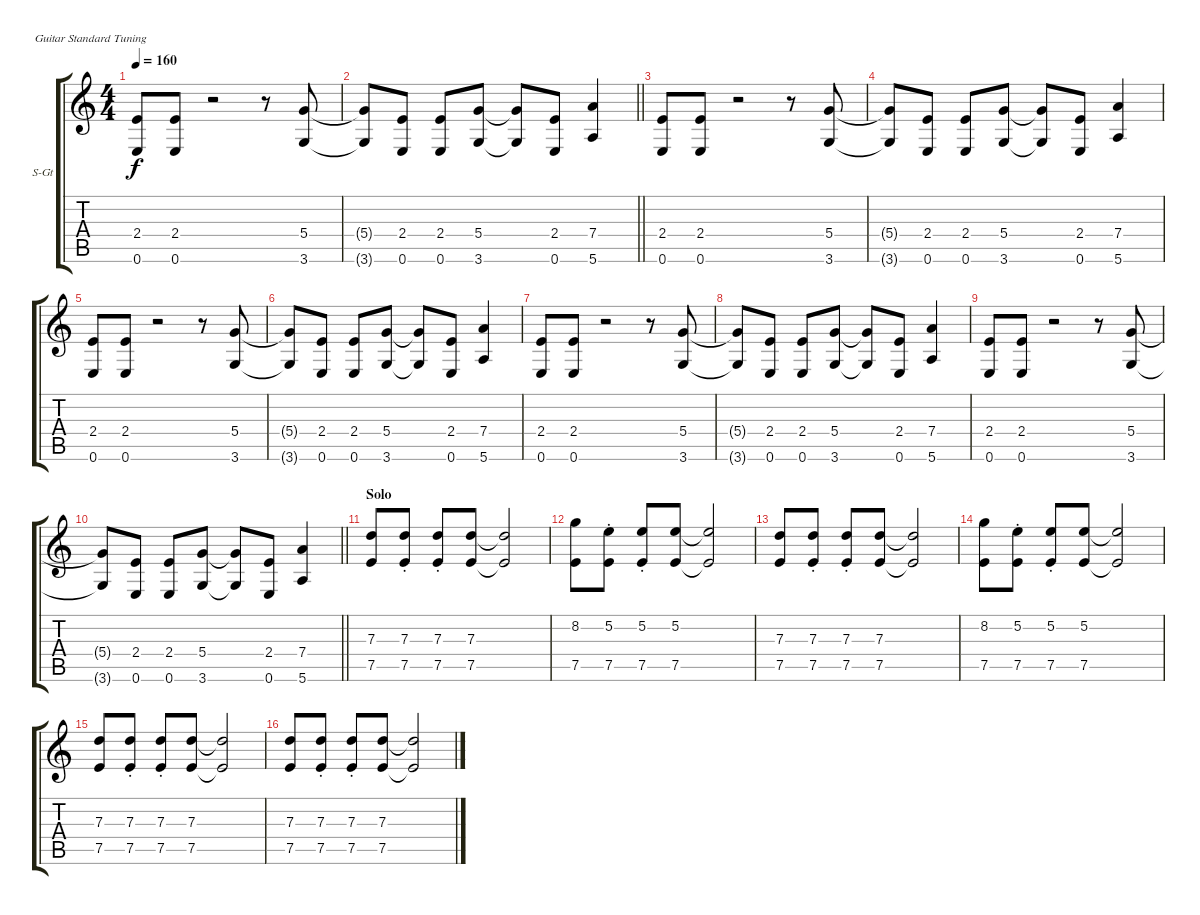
\bracketExtendMode groupsimilarinstruments
\firstSystemTrackNameOrientation horizontal
\otherSystemsTrackNameOrientation horizontal
\track ("Neil Fallon(Keyboard)" "S-Gt") {instrument rockorgan}
\staff {score tabs}
\tuning (E4 B3 G3 D3 A2 E2)
\displaytranspose 12
\ts (4 4)
\tempo 160
\clef g2
\ks c
(2.4 0.6).8{dy f} (2.4 0.6).8 r.2 r.8 (5.4 3.6).8 |
\barLineRight lightlight
(5.4{t} 3.6{t}).8 (2.4 0.6).8 (2.4 0.6).8 (5.4 3.6).8 (5.4{t} 3.6{t}).8 (2.4 0.6).8 (7.4 5.6).4 |
(2.4 0.6).8 (2.4 0.6).8 r.2 r.8 (5.4 3.6).8 |
(5.4{t} 3.6{t}).8 (2.4 0.6).8 (2.4 0.6).8 (5.4 3.6).8 (5.4{t} 3.6{t}).8 (2.4 0.6).8 (7.4 5.6).4 |
(2.4 0.6).8 (2.4 0.6).8 r.2 r.8 (5.4 3.6).8 |
(5.4{t} 3.6{t}).8 (2.4 0.6).8 (2.4 0.6).8 (5.4 3.6).8 (5.4{t} 3.6{t}).8 (2.4 0.6).8 (7.4 5.6).4 |
(2.4 0.6).8 (2.4 0.6).8 r.2 r.8 (5.4 3.6).8 |
(5.4{t} 3.6{t}).8 (2.4 0.6).8 (2.4 0.6).8 (5.4 3.6).8 (5.4{t} 3.6{t}).8 (2.4 0.6).8 (7.4 5.6).4 |
(2.4 0.6).8 (2.4 0.6).8 r.2 r.8 (5.4 3.6).8 |
\barLineRight lightlight
(5.4{t} 3.6{t}).8 (2.4 0.6).8 (2.4 0.6).8 (5.4 3.6).8 (5.4{t} 3.6{t}).8 (2.4 0.6).8 (7.4 5.6).4 |
\section ("" "Solo")
(7.3 7.5).8 (7.3{st} 7.5{st}).8 (7.3{st} 7.5{st}).8 (7.3 7.5).8 (7.3{t} 7.5{t}).2 |
(8.2 7.5).8 (5.2{st} 7.5{st}).8 (5.2{st} 7.5{st}).8 (5.2 7.5).8 (5.2{t} 7.5{t}).2 |
(7.3 7.5).8 (7.3{st} 7.5{st}).8 (7.3{st} 7.5{st}).8 (7.3 7.5).8 (7.3{t} 7.5{t}).2 |
(8.2 7.5).8 (5.2{st} 7.5{st}).8 (5.2{st} 7.5{st}).8 (5.2 7.5).8 (5.2{t} 7.5{t}).2 |
(7.3 7.5).8 (7.3{st} 7.5{st}).8 (7.3{st} 7.5{st}).8 (7.3 7.5).8 (7.3{t} 7.5{t}).2 |
(7.3 7.5).8 (7.3{st} 7.5{st}).8 (7.3{st} 7.5{st}).8 (7.3 7.5).8 (7.3{t} 7.5{t}).2
